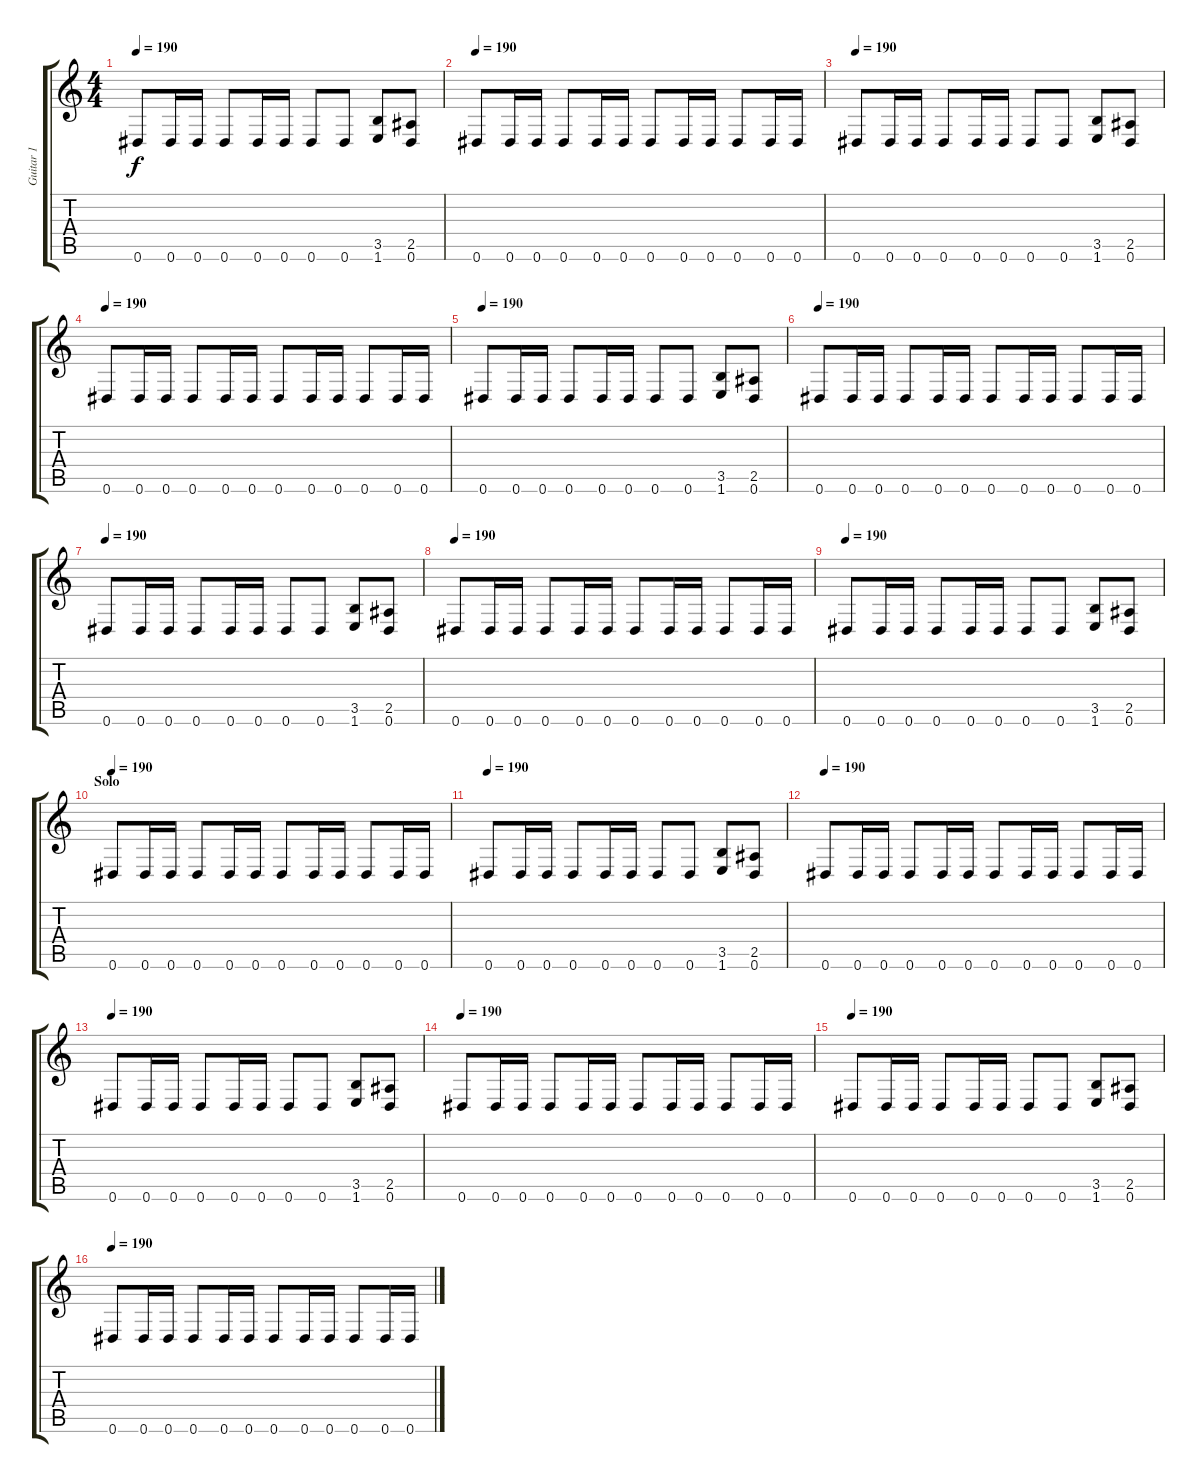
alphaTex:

\track ("Guitar 1" "Guitar 1") {instrument distortionguitar}
\staff {score tabs}
\tuning (Eb4 Bb3 Gb3 Db3 Ab2 Eb2) {hide}
\ts (4 4)
\tempo 190
\clef g2
\ks c
0.6.8{dy f balance 0} 0.6.16 0.6.16 0.6.8 0.6.16 0.6.16 0.6.8 0.6.8 (3.5 1.6).8 (2.5 0.6).8 |
\tempo 190
0.6.8{balance 0} 0.6.16 0.6.16 0.6.8 0.6.16 0.6.16 0.6.8 0.6.16 0.6.16 0.6.8 0.6.16 0.6.16 |
\tempo 190
0.6.8{balance 0} 0.6.16 0.6.16 0.6.8 0.6.16 0.6.16 0.6.8 0.6.8 (3.5 1.6).8 (2.5 0.6).8 |
\tempo 190
0.6.8{balance 0} 0.6.16 0.6.16 0.6.8 0.6.16 0.6.16 0.6.8 0.6.16 0.6.16 0.6.8 0.6.16 0.6.16 |
\tempo 190
0.6.8{balance 0} 0.6.16 0.6.16 0.6.8 0.6.16 0.6.16 0.6.8 0.6.8 (3.5 1.6).8 (2.5 0.6).8 |
\tempo 190
0.6.8{balance 0} 0.6.16 0.6.16 0.6.8 0.6.16 0.6.16 0.6.8 0.6.16 0.6.16 0.6.8 0.6.16 0.6.16 |
\tempo 190
0.6.8{balance 0} 0.6.16 0.6.16 0.6.8 0.6.16 0.6.16 0.6.8 0.6.8 (3.5 1.6).8 (2.5 0.6).8 |
\tempo 190
0.6.8{balance 0} 0.6.16 0.6.16 0.6.8 0.6.16 0.6.16 0.6.8 0.6.16 0.6.16 0.6.8 0.6.16 0.6.16 |
\tempo 190
0.6.8{balance 0} 0.6.16 0.6.16 0.6.8 0.6.16 0.6.16 0.6.8 0.6.8 (3.5 1.6).8 (2.5 0.6).8 |
\section ("" "Solo")
\tempo 190
0.6.8{balance 0} 0.6.16 0.6.16 0.6.8 0.6.16 0.6.16 0.6.8 0.6.16 0.6.16 0.6.8 0.6.16 0.6.16 |
\tempo 190
0.6.8{balance 0} 0.6.16 0.6.16 0.6.8 0.6.16 0.6.16 0.6.8 0.6.8 (3.5 1.6).8 (2.5 0.6).8 |
\tempo 190
0.6.8{balance 0} 0.6.16 0.6.16 0.6.8 0.6.16 0.6.16 0.6.8 0.6.16 0.6.16 0.6.8 0.6.16 0.6.16 |
\tempo 190
0.6.8{balance 0} 0.6.16 0.6.16 0.6.8 0.6.16 0.6.16 0.6.8 0.6.8 (3.5 1.6).8 (2.5 0.6).8 |
\tempo 190
0.6.8{balance 0} 0.6.16 0.6.16 0.6.8 0.6.16 0.6.16 0.6.8 0.6.16 0.6.16 0.6.8 0.6.16 0.6.16 |
\tempo 190
0.6.8{balance 0} 0.6.16 0.6.16 0.6.8 0.6.16 0.6.16 0.6.8 0.6.8 (3.5 1.6).8 (2.5 0.6).8 |
\tempo 190
0.6.8{balance 0} 0.6.16 0.6.16 0.6.8 0.6.16 0.6.16 0.6.8 0.6.16 0.6.16 0.6.8 0.6.16 0.6.16
